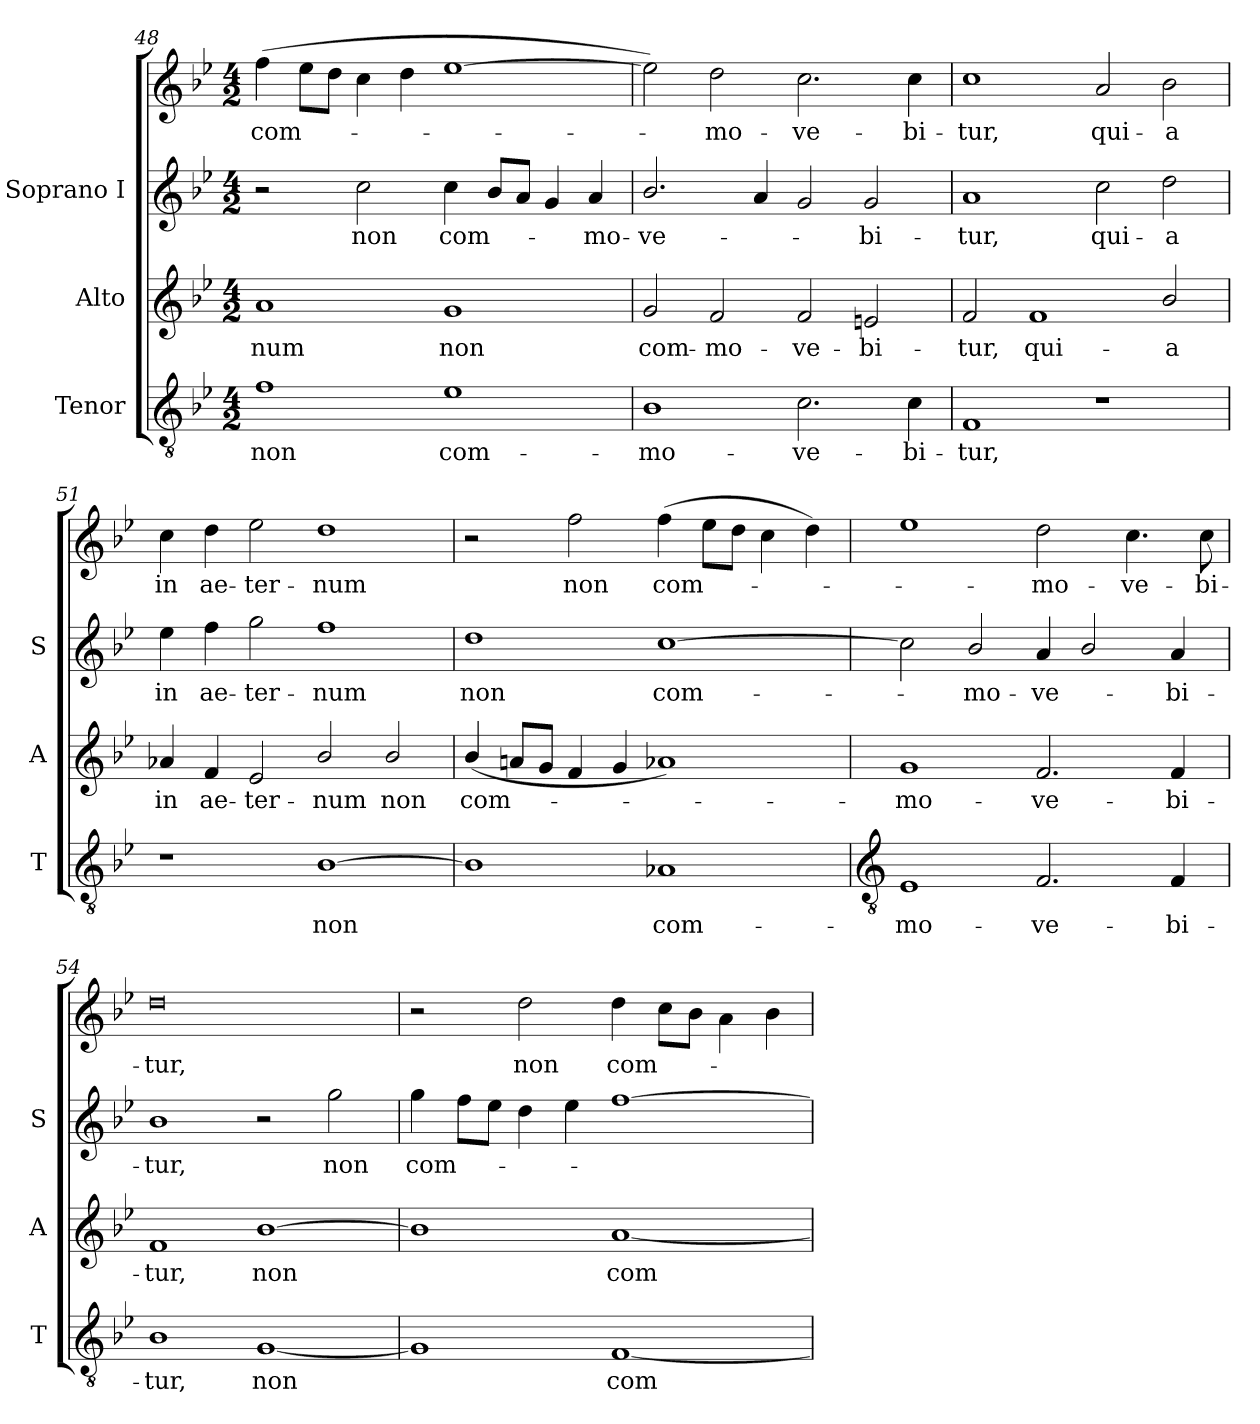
**kern	**text	**kern	**text	**kern	**text	**kern	**text
*part3	*part3	*part2	*part2	*part1	*part1	*part1	*part1
*staff4	*staff4	*staff3	*staff3	*staff2	*staff2	*staff1	*staff1
*I"Tenor	*	*I"Alto	*	*I"Soprano I	*	*	*
*I'T	*	*I'A	*	*I'S	*	*	*
!!LO:LB:g=z
*clefGv2	*	*clefG2	*	*clefG2	*	*clefG2	*
*k[b-e-]	*	*k[b-e-]	*	*k[b-e-]	*	*k[b-e-]	*
*B-:	*	*B-:	*	*B-:	*	*B-:	*
*M4/2	*	*M4/2	*	*M4/2	*	*M4/2	*
=48	=48	=48	=48	=48	=48	=48	=48
!	!LO:LY:b	!	!LO:LY:b	!	!	!	!LO:LY:b
1f	non	1a	num	2r	.	(>4ff	com-
.	.	.	.	.	.	8ee-L	.
.	.	.	.	.	.	8ddJ	.
!	!	!	!	!	!LO:LY:b	!	!
.	.	.	.	2cc	non	4cc	.
.	.	.	.	.	.	4dd	.
!	!LO:LY:b	!	!LO:LY:b	!	!LO:LY:b	!	!
1e-	com-	1g	non	4cc	com-	[1ee-	.
.	.	.	.	8b-L	.	.	.
.	.	.	.	8aJ	.	.	.
.	.	.	.	4g	.	.	.
!	!	!	!	!	!LO:LY:b	!	!
.	.	.	.	4a	mo-	.	.
=49	=49	=49	=49	=49	=49	=49	=49
!	!LO:LY:b	!	!LO:LY:b	!	!LO:LY:b	!	!
1B-	-mo-	2g	com-	2.b-/	-ve-	2ee-])	.
!	!	!	!LO:LY:b	!	!	!	!LO:LY:b
.	.	2f	-mo-	.	.	2dd	-mo-
.	.	.	.	4a/	.	.	.
!	!LO:LY:b	!	!LO:LY:b	!	!	!	!LO:LY:b
2.c	-ve-	2f	-ve-	2g	.	2.cc	-ve-
!	!	!	!LO:LY:b	!	!LO:LY:b	!	!
.	.	2en	-bi-	2g	bi-	.	.
!	!LO:LY:b	!	!	!	!	!	!LO:LY:b
4c	-bi-	.	.	.	.	4cc	-bi-
=50	=50	=50	=50	=50	=50	=50	=50
!	!LO:LY:b	!	!LO:LY:b	!	!LO:LY:b	!	!LO:LY:b
1F	-tur,	2f	-tur,	1a	tur,	1cc	-tur,
!	!	!	!LO:LY:b	!	!	!	!
.	.	1f	qui-	.	.	.	.
!	!	!	!	!	!LO:LY:b	!	!LO:LY:b
1r	.	.	.	2cc	qui-	2a	qui-
!	!	!	!LO:LY:b	!	!LO:LY:b	!	!LO:LY:b
.	.	2b-/	-a	2dd	-a	2b-	-a
=51	=51	=51	=51	=51	=51	=51	=51
!	!	!	!LO:LY:b	!	!LO:LY:b	!	!LO:LY:b
1r	.	4a-X	in	4ee-	in	4cc	in
!	!	!	!LO:LY:b	!	!LO:LY:b	!	!LO:LY:b
.	.	4f	ae-	4ff	ae-	4dd	ae-
!	!	!	!LO:LY:b	!	!LO:LY:b	!	!LO:LY:b
.	.	2e-	-ter-	2gg	-ter-	2ee-	-ter-
!	!LO:LY:b	!	!LO:LY:b	!	!LO:LY:b	!	!LO:LY:b
[1B-	non	2b-/	-num	1ff	-num	1dd	-num
!	!	!	!LO:LY:b	!	!	!	!
.	.	2b-/	non	.	.	.	.
=52	=52	=52	=52	=52	=52	=52	=52
!	!	!	!LO:LY:b	!	!LO:LY:b	!	!
1B-]	.	(<4b-/	com-	1dd	non	2r	.
.	.	8anL	.	.	.	.	.
.	.	8gJ	.	.	.	.	.
!	!	!	!	!	!	!	!LO:LY:b
.	.	4f	.	.	.	2ff	non
.	.	4g	.	.	.	.	.
!	!LO:LY:b	!	!	!	!LO:LY:b	!	!LO:LY:b
1A-X	com-	1a-X)	.	[1cc	com-	(>4ff	com-
.	.	.	.	.	.	8ee-L	.
.	.	.	.	.	.	8ddJ	.
.	.	.	.	.	.	4cc	.
.	.	.	.	.	.	4dd)	.
!!LO:LB:g=z
=53	=53	=53	=53	=53	=53	=53	=53
*clefGv2	*	*	*	*	*	*	*
!	!LO:LY:b	!	!LO:LY:b	!	!	!	!
1E-	-mo-	1g	mo-	2cc]	.	1ee-	.
!	!	!	!	!	!LO:LY:b	!	!
.	.	.	.	2b-/	-mo-	.	.
!	!LO:LY:b	!	!LO:LY:b	!	!LO:LY:b	!	!LO:LY:b
2.F	-ve-	2.f	-ve-	4a	-ve-	2dd	mo-
.	.	.	.	2b-/	.	.	.
!	!	!	!	!	!	!	!LO:LY:b
.	.	.	.	.	.	4.cc	-ve-
!	!LO:LY:b	!	!LO:LY:b	!	!LO:LY:b	!	!
4F	-bi-	4f	-bi-	4a	bi-	.	.
!	!	!	!	!	!	!	!LO:LY:b
.	.	.	.	.	.	8cc	-bi-
=54	=54	=54	=54	=54	=54	=54	=54
!	!LO:LY:b	!	!LO:LY:b	!	!LO:LY:b	!	!LO:LY:b
1B-	-tur,	1f	-tur,	1b-	tur,	0dd	-tur,
!	!LO:LY:b	!	!LO:LY:b	!	!	!	!
[1G	non	[1b-	non	2r	.	.	.
!	!	!	!	!	!LO:LY:b	!	!
.	.	.	.	2gg	non	.	.
=55	=55	=55	=55	=55	=55	=55	=55
!	!	!	!	!	!LO:LY:b	!	!
1G]	.	1b-]	.	4gg	com-	2r	.
.	.	.	.	8ffL	.	.	.
.	.	.	.	8ee-J	.	.	.
!	!	!	!	!	!	!	!LO:LY:b
.	.	.	.	4dd	.	2dd	non
.	.	.	.	4ee-	.	.	.
!	!LO:LY:b	!	!LO:LY:b	!	!	!	!LO:LY:b
[1F	com-	[1a/	com-	[1ff	.	4dd	com-
.	.	.	.	.	.	8ccL	.
.	.	.	.	.	.	8b-J	.
.	.	.	.	.	.	4a\	.
.	.	.	.	.	.	4b-	.
=	=	=	=	=	=	=	=
*-	*-	*-	*-	*-	*-	*-	*-
